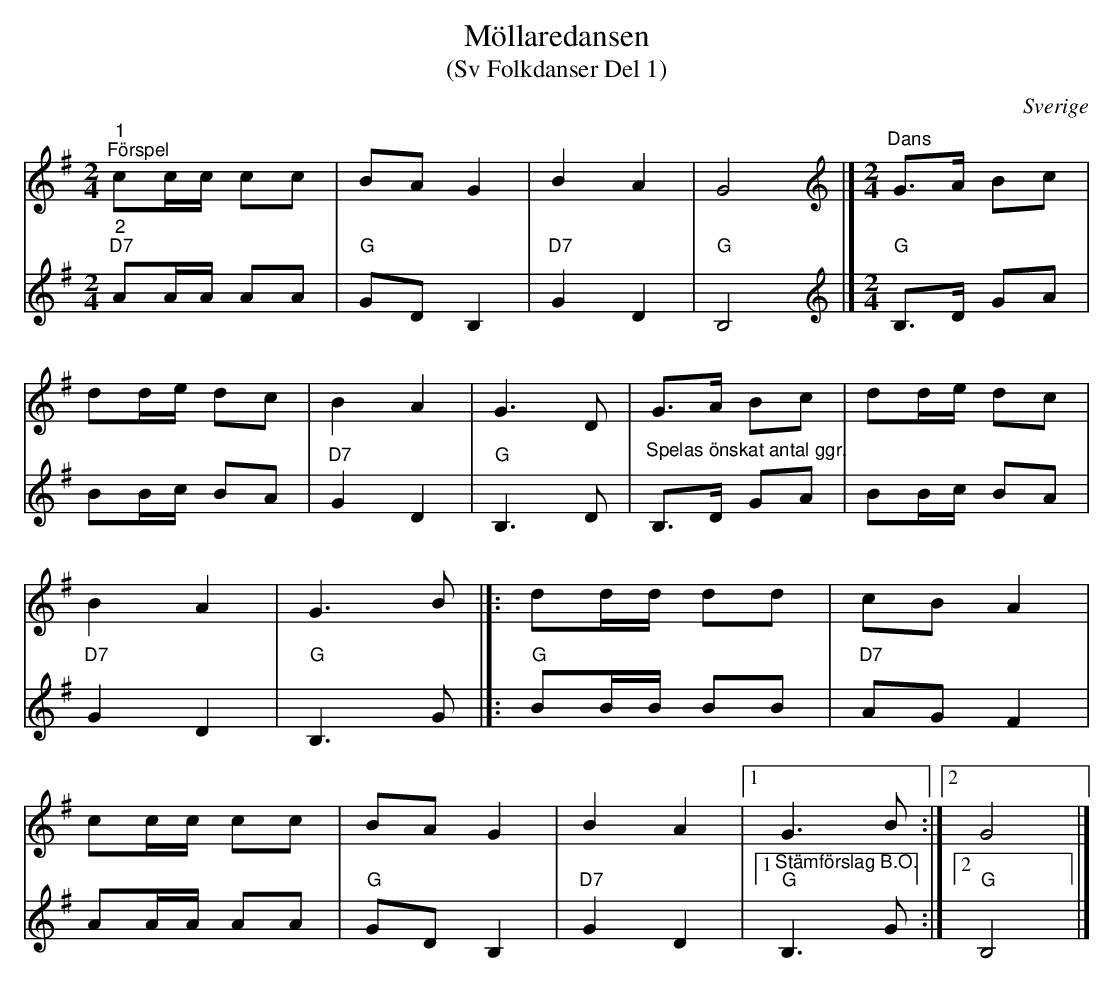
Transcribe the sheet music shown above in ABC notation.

X:1
T:Möllaredansen
T:(Sv Folkdanser Del 1)
O:Sverige
L:1/8
M:2/4
K:G
V:1
"^1""^Förspel" cc/c/ cc | BA G2 | B2 A2 | G4 |][K:G][M:2/4][K:treble]"^Dans" G>A Bc |
dd/e/ dc | B2 A2 | G3 D | G>A Bc | dd/e/ dc |
B2 A2 | G3 B |]: dd/d/ dd | cB A2 |
cc/c/ cc | BA G2 | B2 A2 |1 G3 B :|2 G4 |]
V:2
"^2""D7" AA/A/ AA |"G" GD B,2 |"D7" G2 D2 |"G" B,4 |][K:G][M:2/4][K:treble]"G" B,>D GA |
BB/c/ BA |"D7" G2 D2 |"G" B,3 D | "^Spelas önskat antal ggr." B,>D GA | BB/c/ BA |
"D7" G2 D2 | "G" B,3 G |]:"G" BB/B/ BB |"D7" AG F2 |
AA/A/ AA |"G" GD B,2 |"D7" G2 D2 |1 "^Stämförslag B.O.""G" B,3 G :|2"G" B,4 |]
